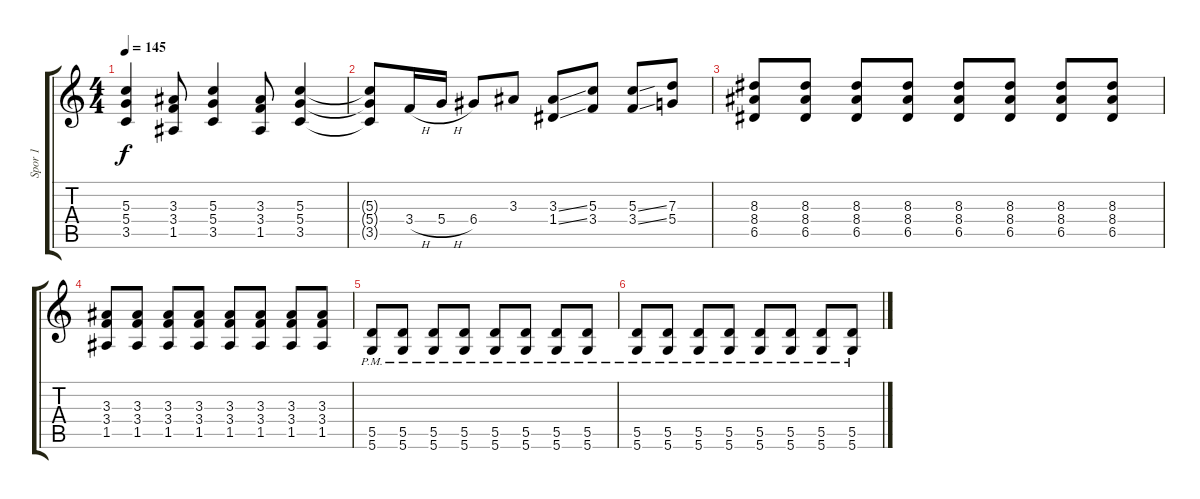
\track ("Spor 1" "Spor 1") {instrument distortionguitar}
\staff {score tabs}
\tuning (E4 B3 G3 D3 A2 D2) {hide}
\ts (4 4)
\tempo 145
\clef g2
\ks c
(5.3 5.4 3.5).4{dy f} (3.3 3.4 1.5).8 (5.3 5.4 3.5).4 (3.3 3.4 1.5).8 (5.3 5.4 3.5).4 |
(5.3{t} 5.4{t} 3.5{t}).8 3.4{h}.16 5.4{h}.16 6.4.8 3.3.8 (3.3{ss} 1.4{ss}).8 (5.3 3.4).8 (5.3{ss} 3.4{ss}).8 (7.3 5.4).8 |
(8.3 8.4 6.5).8 (8.3 8.4 6.5).8 (8.3 8.4 6.5).8 (8.3 8.4 6.5).8 (8.3 8.4 6.5).8 (8.3 8.4 6.5).8 (8.3 8.4 6.5).8 (8.3 8.4 6.5).8 |
(3.3 3.4 1.5).8 (3.3 3.4 1.5).8 (3.3 3.4 1.5).8 (3.3 3.4 1.5).8 (3.3 3.4 1.5).8 (3.3 3.4 1.5).8 (3.3 3.4 1.5).8 (3.3 3.4 1.5).8 |
(5.5{pm} 5.6{pm}).8 (5.5{pm} 5.6{pm}).8 (5.5{pm} 5.6{pm}).8 (5.5{pm} 5.6{pm}).8 (5.5{pm} 5.6{pm}).8 (5.5{pm} 5.6{pm}).8 (5.5{pm} 5.6{pm}).8 (5.5{pm} 5.6{pm}).8 |
(5.5{pm} 5.6{pm}).8 (5.5{pm} 5.6{pm}).8 (5.5{pm} 5.6{pm}).8 (5.5{pm} 5.6{pm}).8 (5.5{pm} 5.6{pm}).8 (5.5{pm} 5.6{pm}).8 (5.5{pm} 5.6{pm}).8 (5.5{pm} 5.6{pm}).8
